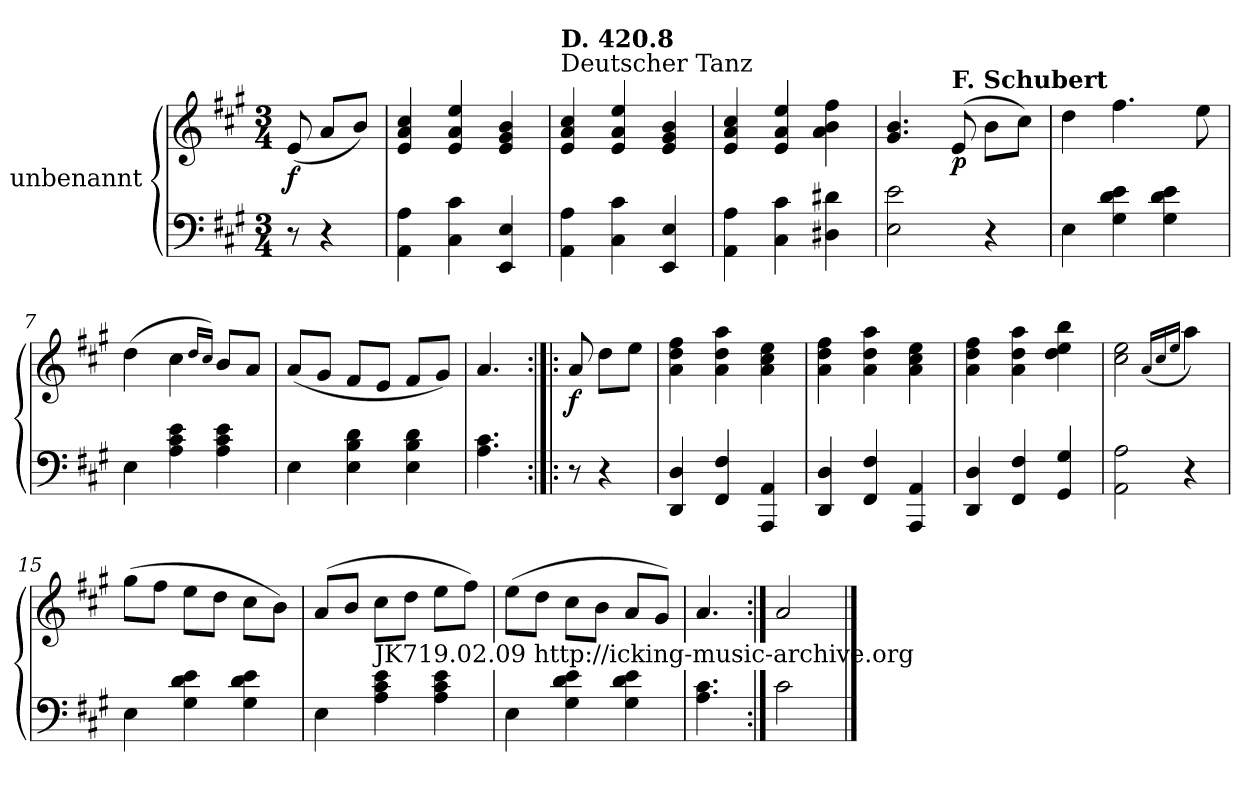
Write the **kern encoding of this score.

**kern	**kern	**dynam
*part1	*part1	*part1
*staff2	*staff1	*staff1/2
*I"unbenannt	*	*
*clefF4	*clefG2	*
*k[f#c#g#]	*k[f#c#g#]	*
*M3/4	*M3/4	*
=1	=1	=1
!	!	!LO:DY:b
8r	(8e/	f
4r	8a/L	.
.	8b/J)	.
=2	=2	=2
4AA\ 4A\	4e/ 4a/ 4cc#/	.
4C#\ 4c#\	4e/ 4a/ 4ee/	.
4EE/ 4E/	4e/ 4g#/ 4b/	.
=3	=3	=3
!	!LO:TX:a:t=Deutscher Tanz	!
!	!LO:TX:a:B:t=D. 420.8	!
4AA\ 4A\	4e/ 4a/ 4cc#/	.
4C#\ 4c#\	4e/ 4a/ 4ee/	.
4EE/ 4E/	4e/ 4g#/ 4b/	.
=4	=4	=4
4AA\ 4A\	4e/ 4a/ 4cc#/	.
4C#\ 4c#\	4e/ 4a/ 4ee/	.
4D#X\ 4d#X\	4a\ 4b\ 4ff#\	.
=5	=5	=5
2E\ 2e\	4.g#/ 4.b/	.
!	!LO:TX:a:B:t=F. Schubert	!
!	!	!LO:DY:b
.	(8e/	p
4r	8b\L	.
.	8cc#\J)	.
!!LO:LB:g=z
=6	=6	=6
4E\	4dd\	.
4G#\ 4d\ 4e\	4.ff#\	.
4G#\ 4d\ 4e\	.	.
.	8ee\	.
=7	=7	=7
4E\	(4dd\	.
4A\ 4c#\ 4e\	4cc#\	.
.	16qdd/LL	.
.	16qcc#/JJ)	.
4A\ 4c#\ 4e\	8b/L	.
.	8a/J	.
=8	=8	=8
4E\	(8a/L	.
.	8g#/J	.
4E\ 4B\ 4d\	8f#/L	.
.	8e/J	.
4E\ 4B\ 4d\	8f#/L	.
.	8g#/J)	.
=9	=9	=9
4.A\ 4.c#\	4.a/	.
!!LO:LB:g=z
=10:|!|:	=10:|!|:	=10:|!|:
!	!	!LO:DY:b
8r	8a/	f
4r	8dd\L	.
.	8ee\J	.
=11	=11	=11
4DD/ 4D/	4a\ 4dd\ 4ff#\	.
4FF#/ 4F#/	4a\ 4dd\ 4aa\	.
4AAA/ 4AA/	4a\ 4cc#\ 4ee\	.
=12	=12	=12
4DD/ 4D/	4a\ 4dd\ 4ff#\	.
4FF#/ 4F#/	4a\ 4dd\ 4aa\	.
4AAA/ 4AA/	4a\ 4cc#\ 4ee\	.
=13	=13	=13
4DD/ 4D/	4a\ 4dd\ 4ff#\	.
4FF#/ 4F#/	4a\ 4dd\ 4aa\	.
4GG#/ 4G#/	4dd\ 4ee\ 4bb\	.
=14	=14	=14
2AA\ 2A\	2cc#\ 2ee\	.
.	(16qa/LL	.
.	16qcc#/	.
.	16qee/JJ	.
4r	4aa\)	.
!!LO:LB:g=z
=15	=15	=15
4E\	(8gg#\L	.
.	8ff#\J	.
4G#\ 4d\ 4e\	8ee\L	.
.	8dd\J	.
4G#\ 4d\ 4e\	8cc#\L	.
.	8b\J)	.
=16	=16	=16
4E\	(8a/L	.
.	8b/J	.
!LO:TX:a:t=JK719.02.09 http&colon;//icking-music-archive.org	!	!
4A\ 4c#\ 4e\	8cc#\L	.
.	8dd\J	.
4A\ 4c#\ 4e\	8ee\L	.
.	8ff#\J)	.
=17	=17	=17
4E\	(8ee\L	.
.	8dd\J	.
4G#\ 4d\ 4e\	8cc#\L	.
.	8b\J	.
4G#\ 4d\ 4e\	8a/L	.
.	8g#/J)	.
=18	=18	=18
4.A\ 4.c#\	4.a/	.
=19:|!	=19:|!	=19:|!
2c#\	2a/	.
==	==	==
*-	*-	*-
